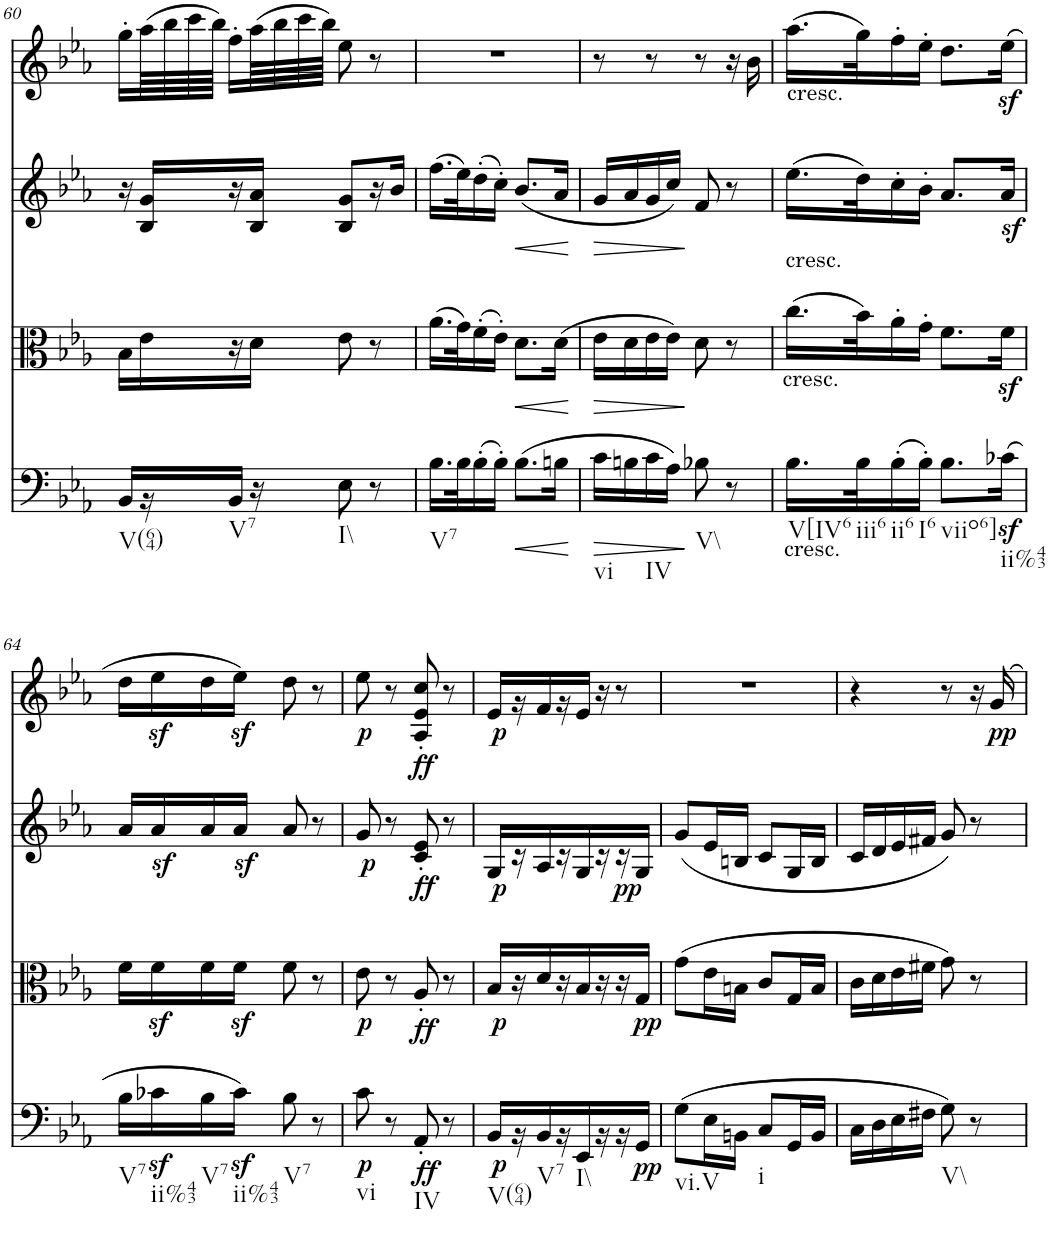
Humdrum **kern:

**kern	**dynam	**kern	**dynam	**kern	**dynam	**kern	**dynam
*part4	*part4	*part3	*part3	*part2	*part2	*part1	*part1
*staff4	*staff4	*staff3	*staff3	*staff2	*staff2	*staff1	*staff1
*I"Violoncello	*	*I"Viola	*	*I"Violin II	*	*I"Violin I	*
*I'Vc	*	*I'Vla	*	*I'Vln	*	*I'Vln	*
!!LO:PB:g=z
*clefC4	*	*clefC3	*	*clefG2	*	*clefG2	*
*k[b-e-a-]	*	*k[b-e-a-]	*	*k[b-e-a-]	*	*k[b-e-a-]	*
*E-:	*	*E-:	*	*E-:	*	*E-:	*
*M2/4	*	*M2/4	*	*M2/4	*	*M2/4	*
=60	=60	=60	=60	=60	=60	=60	=60
!LO:TX:b:t=V(64)	!	!	!	!	!	!	!
16BB-/LL	.	16B-\LL	.	16r	.	16gg'\LL	.
16r	.	16e-\	.	16B-/ 16g/LL	.	(64aa-\LL	.
.	.	.	.	.	.	64bb-\	.
.	.	.	.	.	.	64ccc\	.
.	.	.	.	.	.	64bb-\JJJJ)	.
!LO:TX:b:t=V7	!	!	!	!	!	!	!
16BB-/JJ	.	16r	.	16r	.	16ff'\LL	.
16r	.	16d\JJ	.	16B-/ 16a-/JJ	.	(64aa-\LL	.
.	.	.	.	.	.	64bb-\	.
.	.	.	.	.	.	64ccc\	.
.	.	.	.	.	.	64bb-\JJJJ)	.
!LO:TX:b:t=I\\	!	!	!	!	!	!	!
8E-\	.	8e-\	.	8B-/ 8g/L	.	8ee-\	.
8r	.	8r	.	16r	.	8r	.
.	.	.	.	16b-/JJ	.	.	.
=61	=61	=61	=61	=61	=61	=61	=61
!LO:TX:b:t=V7	!	!	!	!	!	!	!
16.B-\LL	.	(16.a-\LL	.	(16.ff\LL	.	2r	.
32B-\K	.	32g\K)	.	32ee-\K)	.	.	.
(16B-'\	.	(16f'\	.	(16dd'\	.	.	.
16B-'\JJ)	.	16e-'\JJ)	.	16cc'\JJ)	.	.	.
!	!LO:HP:b	!	!LO:HP:b	!	!LO:HP:b	!	!
(8.B-\L	<	8.d\L	<	(8.b-/L	<	.	.
16Bn\Jk	.	(16d\Jk	.	16a-/Jk	.	.	.
=62	=62	=62	=62	=62	=62	=62	=62
!LO:TX:b:t=vi	!	!	!	!	!	!	!
16c\LL	.	16e-\LL	.	16g/LL	.	8r	.
16Bn\	.	16d\	.	16a-/	.	.	.
!LO:TX:b:t=IV	!	!	!	!	!	!	!
16c\	.	16e-\	.	16g/	.	8r	.
16A-\JJ)	.	16e-\JJ)	.	16cc/JJ)	.	.	.
!LO:TX:b:t=V\\	!	!	!	!	!	!	!
8B-X\	[	8d\	[	8f/	[	8r	.
8r	.	8r	.	8r	.	16r	.
.	.	.	.	.	.	16b-\	.
=63	=63	=63	=63	=63	=63	=63	=63
!	!	!	!	!	!	!LO:TX:b:t=cresc.	!
!	!	!LO:TX:a:t=cresc.	!	!	!	!	!
!	!	!LO:TX:b:t=cresc.	!	!	!	!	!
!LO:TX:b:t=cresc.	!	!	!	!	!	!	!
!LO:TX:b:t=V[IV6	!	!	!	!	!	!	!
16.B-\LL	.	(16.cc\LL	.	(16.ee-\LL	.	(16.aa-\LL	.
!LO:TX:b:t=iii6	!	!	!	!	!	!	!
32B-\K	.	32b-\K)	.	32dd\K)	.	32gg\K)	.
!LO:TX:b:t=ii6	!	!	!	!	!	!	!
(16B-'\	.	16a-'\	.	16cc'\	.	16ff'\	.
!LO:TX:b:t=I6	!	!	!	!	!	!	!
16B-'\JJ)	.	16g'\JJ	.	16b-'\JJ	.	16ee-'\JJ	.
!LO:TX:b:t=viio6]	!	!	!	!	!	!	!
8.B-\L	.	8.f\L	.	8.a-/L	.	8.dd\L	.
!LO:TX:b:t=ii%43	!	!	!	!	!	!	!
(16c-Xz<\Jk	.	16fz<\Jk	.	16a-z</Jk	.	(16ee-z<\Jk	.
!!LO:LB:g=z
=64	=64	=64	=64	=64	=64	=64	=64
!LO:TX:b:t=V7	!	!	!	!	!	!	!
16B-\LL	.	16f\LL	.	16a-/LL	.	16dd\LL	.
!LO:TX:b:t=ii%43	!	!	!	!	!	!	!
16c-Xz<\	.	16fz<\	.	16a-z</	.	16ee-z<\	.
!LO:TX:b:t=V7	!	!	!	!	!	!	!
16B-\	.	16f\	.	16a-/	.	16dd\	.
!LO:TX:b:t=ii%43	!	!	!	!	!	!	!
16c-z<\JJ)	.	16fz<\JJ	.	16a-z</JJ	.	16ee-z<\JJ)	.
!LO:TX:b:t=V7	!	!	!	!	!	!	!
8B-\	.	8f\	.	8a-/	.	8dd\	.
8r	.	8r	.	8r	.	8r	.
=65	=65	=65	=65	=65	=65	=65	=65
!LO:TX:b:t=vi	!	!	!	!	!	!	!
!	!LO:DY:b	!	!LO:DY:b	!	!LO:DY:b	!	!LO:DY:b
8c\	p	8e-\	p	8g/	p	8ee-\	p
8r	.	8r	.	8r	.	8r	.
!LO:TX:b:t=IV	!	!	!	!	!	!	!
!	!LO:DY:b	!	!LO:DY:b	!	!LO:DY:b	!	!
!	!	!	!	!	!LO:DY:n=1:a	!	!
8AA-'/	ff	8A-'/	ff	8c/' 8e-/'	ff ff	8A-/' 8e-/' 8cc/'	.
8r	.	8r	.	8r	.	8r	.
=66	=66	=66	=66	=66	=66	=66	=66
!LO:TX:b:t=V(64)	!	!	!	!	!	!	!
!	!LO:DY:b	!	!LO:DY:b	!	!LO:DY:b	!	!LO:DY:b
16BB-/LL	p	16B-/LL	p	16G/LL	p	16e-/LL	p
16r	.	16r	.	16r	.	16r	.
!LO:TX:b:t=V7	!	!	!	!	!	!	!
16BB-/	.	16d/	.	16A-/	.	16f/	.
16r	.	16r	.	16r	.	16r	.
!LO:TX:b:t=I\\	!	!	!	!	!	!	!
16EE-/	.	16B-/	.	16G/	.	16e-/JJ	.
16r	.	16r	.	16r	.	16r	.
!	!	!	!	!	!LO:DY:b	!	!
16r	.	16r	.	16r	pp	8r	.
!	!LO:DY:b	!	!LO:DY:b	!	!	!	!
16GG/JJ	pp	16G/JJ	pp	16G/JJ	.	.	.
=67	=67	=67	=67	=67	=67	=67	=67
!LO:TX:b:t=vi.V	!	!	!	!	!	!	!
(8G\L	.	(8g\L	.	(8g/L	.	2r	.
16E-\L	.	16e-\L	.	16e-/L	.	.	.
16BBn\JJ	.	16Bn\JJ	.	16Bn/JJ	.	.	.
!LO:TX:b:t=i	!	!	!	!	!	!	!
8C/L	.	8c/L	.	8c/L	.	.	.
16GG/L	.	16G/L	.	16G/L	.	.	.
16BB/JJ	.	16B/JJ	.	16B/JJ	.	.	.
=68	=68	=68	=68	=68	=68	=68	=68
16C\LL	.	16c\LL	.	16c/LL	.	4r	.
16D\	.	16d\	.	16d/	.	.	.
16E-\	.	16e-\	.	16e-/	.	.	.
16F#X\JJ	.	16f#X\JJ	.	16f#X/JJ	.	.	.
!LO:TX:b:t=V\\	!	!	!	!	!	!	!
8G\)	.	8g\)	.	8g/)	.	8r	.
8r	.	8r	.	8r	.	16r	.
!	!	!	!	!	!	!	!LO:DY:b
.	.	.	.	.	.	16g/	pp
=	=	=	=	=	=	=	=
*-	*-	*-	*-	*-	*-	*-	*-
